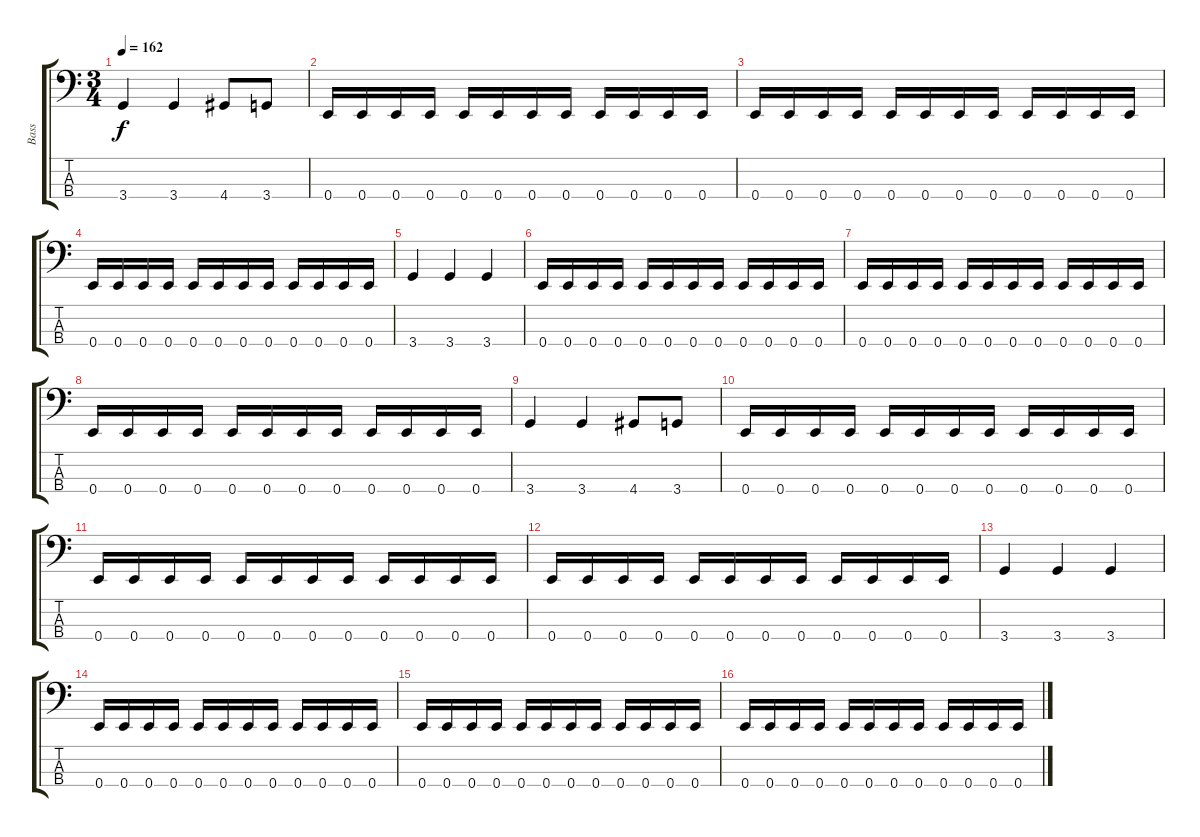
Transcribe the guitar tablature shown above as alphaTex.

\track ("Bass" "Bass") {instrument electricbasspick}
\staff {score tabs}
\tuning (G2 D2 A1 E1) {hide}
\ts (3 4)
\tempo 162
\clef f4
\ks c
3.4.4{dy f} 3.4.4 4.4.8 3.4.8 |
0.4.16 0.4.16 0.4.16 0.4.16 0.4.16 0.4.16 0.4.16 0.4.16 0.4.16 0.4.16 0.4.16 0.4.16 |
0.4.16 0.4.16 0.4.16 0.4.16 0.4.16 0.4.16 0.4.16 0.4.16 0.4.16 0.4.16 0.4.16 0.4.16 |
0.4.16 0.4.16 0.4.16 0.4.16 0.4.16 0.4.16 0.4.16 0.4.16 0.4.16 0.4.16 0.4.16 0.4.16 |
3.4.4 3.4.4 3.4.4 |
0.4.16 0.4.16 0.4.16 0.4.16 0.4.16 0.4.16 0.4.16 0.4.16 0.4.16 0.4.16 0.4.16 0.4.16 |
0.4.16 0.4.16 0.4.16 0.4.16 0.4.16 0.4.16 0.4.16 0.4.16 0.4.16 0.4.16 0.4.16 0.4.16 |
0.4.16 0.4.16 0.4.16 0.4.16 0.4.16 0.4.16 0.4.16 0.4.16 0.4.16 0.4.16 0.4.16 0.4.16 |
3.4.4 3.4.4 4.4.8 3.4.8 |
0.4.16 0.4.16 0.4.16 0.4.16 0.4.16 0.4.16 0.4.16 0.4.16 0.4.16 0.4.16 0.4.16 0.4.16 |
0.4.16 0.4.16 0.4.16 0.4.16 0.4.16 0.4.16 0.4.16 0.4.16 0.4.16 0.4.16 0.4.16 0.4.16 |
0.4.16 0.4.16 0.4.16 0.4.16 0.4.16 0.4.16 0.4.16 0.4.16 0.4.16 0.4.16 0.4.16 0.4.16 |
3.4.4 3.4.4 3.4.4 |
0.4.16 0.4.16 0.4.16 0.4.16 0.4.16 0.4.16 0.4.16 0.4.16 0.4.16 0.4.16 0.4.16 0.4.16 |
0.4.16 0.4.16 0.4.16 0.4.16 0.4.16 0.4.16 0.4.16 0.4.16 0.4.16 0.4.16 0.4.16 0.4.16 |
0.4.16 0.4.16 0.4.16 0.4.16 0.4.16 0.4.16 0.4.16 0.4.16 0.4.16 0.4.16 0.4.16 0.4.16
